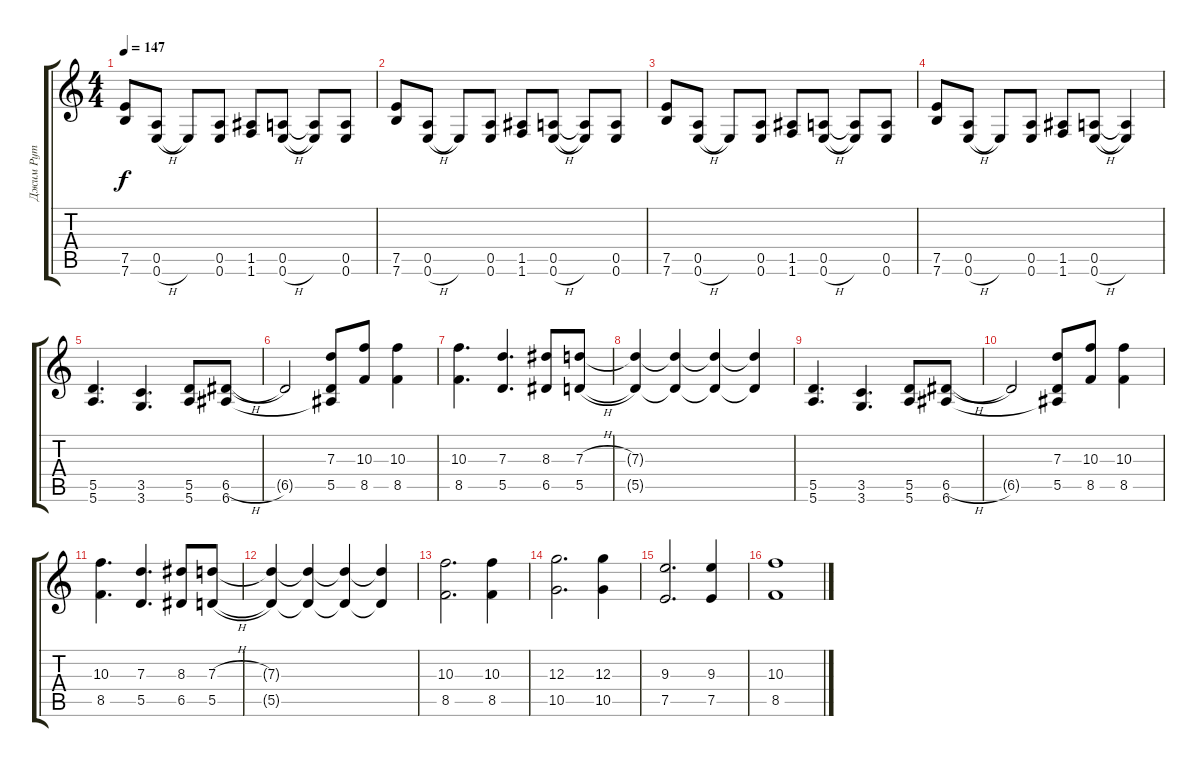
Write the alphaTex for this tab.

\track ("Джим Рут" "Джим Рут") {instrument distortionguitar}
\staff {score tabs}
\tuning (E4 B3 G3 D3 A2 E2) {hide}
\ts (4 4)
\tempo 147
\clef g2
\ks c
(7.5 7.6).8{dy f} (0.5 0.6{h}).8 0.6{t}.8 (0.5 0.6).8 (1.5 1.6).8 (0.5 0.6{h}).8 (0.5{t} 0.6{t}).8 (0.5 0.6).8 |
(7.5 7.6).8 (0.5 0.6{h}).8 0.6{t}.8 (0.5 0.6).8 (1.5 1.6).8 (0.5 0.6{h}).8 (0.5{t} 0.6{t}).8 (0.5 0.6).8 |
(7.5 7.6).8 (0.5 0.6{h}).8 0.6{t}.8 (0.5 0.6).8 (1.5 1.6).8 (0.5 0.6{h}).8 (0.5{t} 0.6{t}).8 (0.5 0.6).8 |
(7.5 7.6).8 (0.5 0.6{h}).8 0.6{t}.8 (0.5 0.6).8 (1.5 1.6).8 (0.5 0.6{h}).8 (0.5{t} 0.6{t}).4 |
(5.5 5.6).4{d} (3.5 3.6).4{d} (5.5 5.6).8 (6.5{h} 6.6).8 |
6.5{t}.2 (7.3 5.5 6.6{t}).8 (10.3 8.5).8 (10.3 8.5).4 |
(10.3 8.5).4{d} (7.3 5.5).4{d} (8.3 6.5).8 (7.3{h} 5.5{h}).8 |
(7.3{t} 5.5{t}).4 (7.3{t} 5.5{t}).4 (7.3{t} 5.5{t}).4 (7.3{t} 5.5{t}).4 |
(5.5 5.6).4{d} (3.5 3.6).4{d} (5.5 5.6).8 (6.5{h} 6.6).8 |
6.5{t}.2 (7.3 5.5 6.6{t}).8 (10.3 8.5).8 (10.3 8.5).4 |
(10.3 8.5).4{d} (7.3 5.5).4{d} (8.3 6.5).8 (7.3{h} 5.5{h}).8 |
(7.3{t} 5.5{t}).4 (7.3{t} 5.5{t}).4 (7.3{t} 5.5{t}).4 (7.3{t} 5.5{t}).4 |
(10.3 8.5).2{d} (10.3 8.5).4 |
(12.3 10.5).2{d} (12.3 10.5).4 |
(9.3 7.5).2{d} (9.3 7.5).4 |
(10.3 8.5).1
